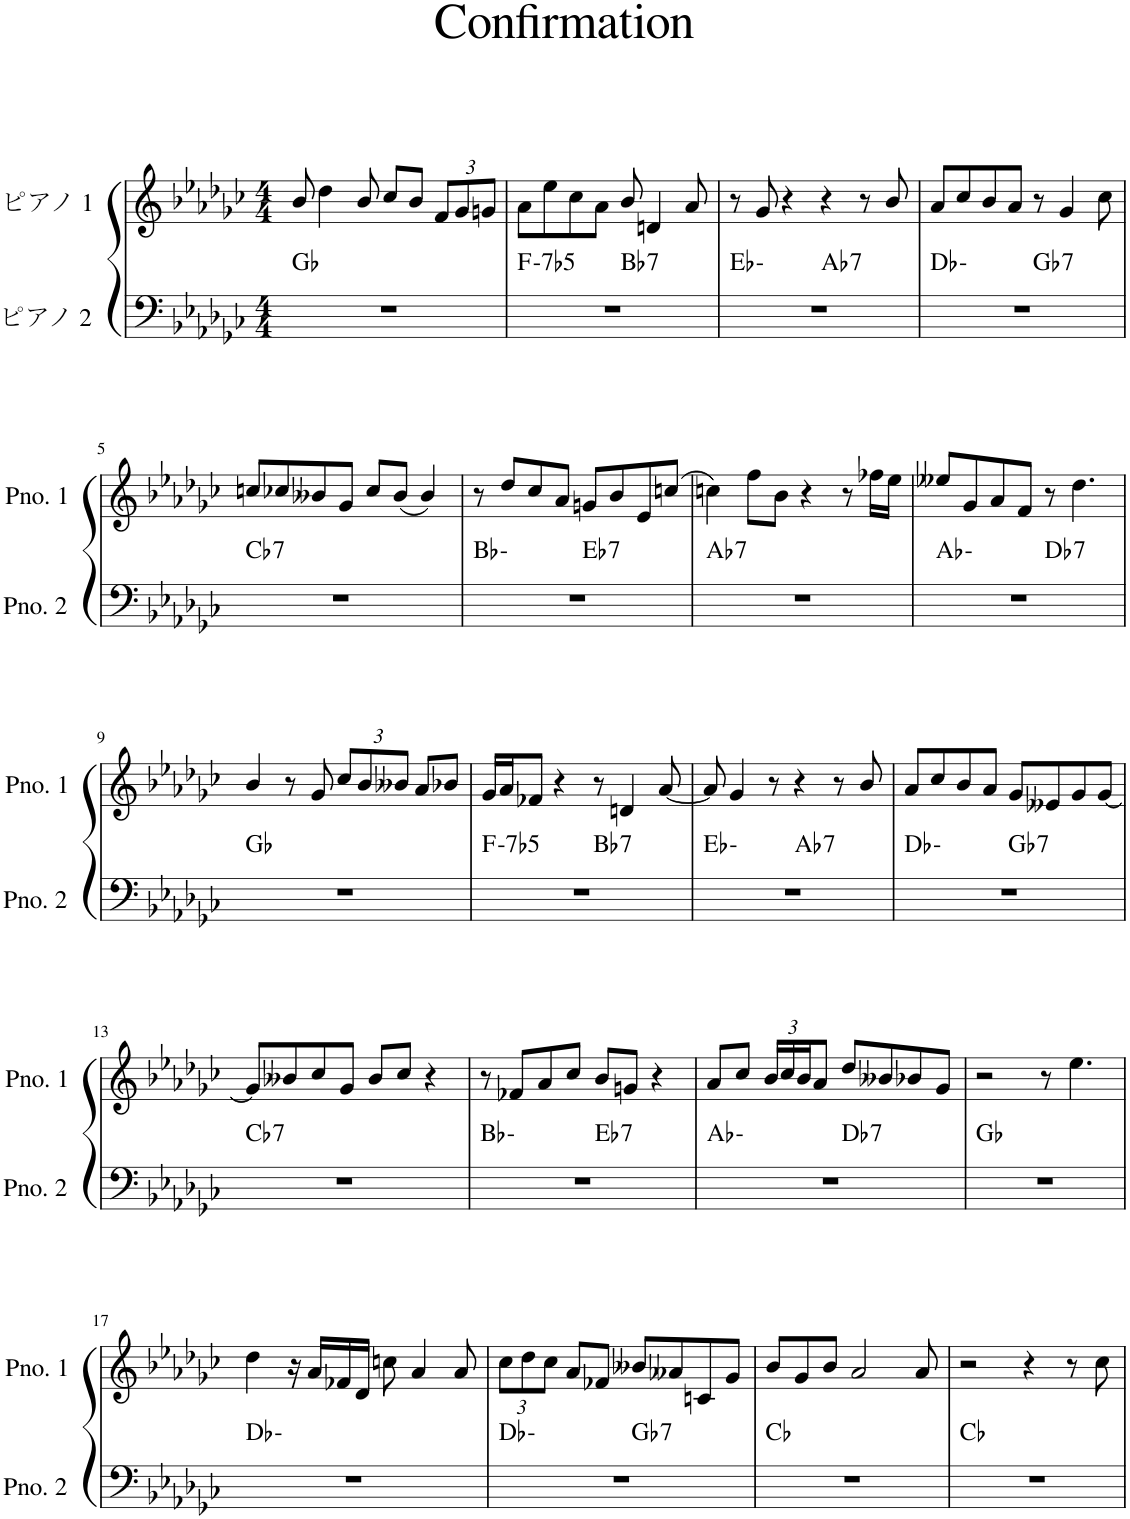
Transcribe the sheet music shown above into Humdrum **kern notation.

**kern	**harte	**kern
*part2	*part2	*part1
*staff2	*	*staff1
*I"ピアノ 2	*	*I"ピアノ 1
*clefF4	*	*clefG2
*k[b-e-a-d-g-c-]	*	*k[b-e-a-d-g-c-]
*M4/4	*	*M4/4
=1	=1	=1
1r	Gb:maj	8b-/
.	.	4dd-\
.	.	8b-/
.	.	8cc-/L
.	.	8b-/J
*	*	*Xbrackettup
.	.	12f/L
.	.	12g-/
.	.	12gn/J
=2	=2	=2
!	!LO:H:kt=-7b5	!
*^	*	*
1r	2ryy	F:hdim7	8a-\L
.	.	.	8ee-\
.	.	.	8cc-\
.	.	.	8a-\J
!	!	!LO:H:kt=7	!
.	2ryy	Bb:7	8b-/
.	.	.	4dn/
.	.	.	8a-/
=3	=3	=3	=3
1r	2ryy	Eb:min	8r
.	.	.	8g-/
.	.	.	4r
!	!	!LO:H:kt=7	!
.	2ryy	Ab:7	4r
.	.	.	8r
.	.	.	8b-/
=4	=4	=4	=4
1r	2ryy	Db:min	8a-/L
.	.	.	8cc-/
.	.	.	8b-/
.	.	.	8a-/J
!	!	!LO:H:kt=7	!
.	2ryy	Gb:7	8r
.	.	.	4g-/
.	.	.	8cc-\
!!LO:LB:g=z
=5	=5	=5	=5
!	!	!LO:H:kt=7	!
*v	*v	*	*
1r	Cb:7	8ccn/L
.	.	8cc-X/
.	.	8b--X/
.	.	8g-/J
.	.	8cc-/L
.	.	(8b--/J
.	.	4b--/)
=6	=6	=6
*^	*	*
1r	2ryy	Bb:min	8r
.	.	.	8dd-/L
.	.	.	8cc-/
.	.	.	8a-/J
!	!	!LO:H:kt=7	!
.	2ryy	Eb:7	8gn/L
.	.	.	8b-/
.	.	.	8e-/
.	.	.	(8ccn/J
=7	=7	=7	=7
!	!	!LO:H:kt=7	!
*v	*v	*	*
1r	Ab:7	4ccn\)
.	.	8ff\L
.	.	8b-\J
.	.	4r
.	.	8r
.	.	16ff-X\LL
.	.	16ee-\JJ
=8	=8	=8
*^	*	*
1r	2ryy	Ab:min	8ee--X/L
.	.	.	8g-/
.	.	.	8a-/
.	.	.	8f/J
!	!	!LO:H:kt=7	!
.	2ryy	Db:7	8r
.	.	.	4.dd-\
*v	*v	*	*
!!LO:LB:g=z
=9	=9	=9
1r	Gb:maj	4b-/
.	.	8r
.	.	8g-/
.	.	12cc-/L
.	.	12b-/
.	.	12b--X/J
.	.	8a-/L
.	.	8b-X/J
=10	=10	=10
!	!LO:H:kt=-7b5	!
*^	*	*
1r	2ryy	F:hdim7	16g-/LL
.	.	.	16a-/J
.	.	.	8f-X/J
.	.	.	4r
!	!	!LO:H:kt=7	!
.	2ryy	Bb:7	8r
.	.	.	4dn/
.	.	.	[8a-/
=11	=11	=11	=11
1r	2ryy	Eb:min	8a-/]
.	.	.	4g-/
.	.	.	8r
!	!	!LO:H:kt=7	!
.	2ryy	Ab:7	4r
.	.	.	8r
.	.	.	8b-/
=12	=12	=12	=12
1r	2ryy	Db:min	8a-/L
.	.	.	8cc-/
.	.	.	8b-/
.	.	.	8a-/J
!	!	!LO:H:kt=7	!
.	2ryy	Gb:7	8g-/L
.	.	.	8e--X/
.	.	.	8g-/
.	.	.	[8g-/J
!!LO:LB:g=z
=13	=13	=13	=13
!	!	!LO:H:kt=7	!
*v	*v	*	*
1r	Cb:7	8g-/L]
.	.	8b--X/
.	.	8cc-/
.	.	8g-/J
.	.	8b--/L
.	.	8cc-/J
.	.	4r
=14	=14	=14
*^	*	*
1r	2ryy	Bb:min	8r
.	.	.	8f-X/L
.	.	.	8a-/
.	.	.	8cc-/J
!	!	!LO:H:kt=7	!
.	2ryy	Eb:7	8b-/L
.	.	.	8gn/J
.	.	.	4r
=15	=15	=15	=15
1r	2ryy	Ab:min	8a-/L
.	.	.	8cc-/J
.	.	.	24b-/LL
.	.	.	24cc-/
.	.	.	24b-/J
.	.	.	8a-/J
!	!	!LO:H:kt=7	!
.	2ryy	Db:7	8dd-/L
.	.	.	8b--X/
.	.	.	8b-X/
.	.	.	8g-/J
*v	*v	*	*
=16	=16	=16
1r	Gb:maj	2r
.	.	8r
.	.	4.ee-\
!!LO:LB:g=z
=17	=17	=17
1r	Db:min	4dd-\
.	.	16r
.	.	16a-/LL
.	.	16f-X/
.	.	16d-/JJ
.	.	8ccn\
.	.	4a-/
.	.	8a-/
=18	=18	=18
*^	*	*
1r	2ryy	Db:min	12cc-\L
.	.	.	12dd-\
.	.	.	12cc-\J
.	.	.	8a-/L
.	.	.	8f-X/J
!	!	!LO:H:kt=7	!
.	2ryy	Gb:7	8b--X/L
.	.	.	8a--X/
.	.	.	8cn/
.	.	.	8g-/J
*v	*v	*	*
=19	=19	=19
1r	Cb:maj	8b-/L
.	.	8g-/
.	.	8b-/J
.	.	2a-/
.	.	8a-/
=20	=20	=20
1r	Cb:maj	2r
.	.	4r
.	.	8r
.	.	8cc-\
=	=	=
*-	*-	*-
